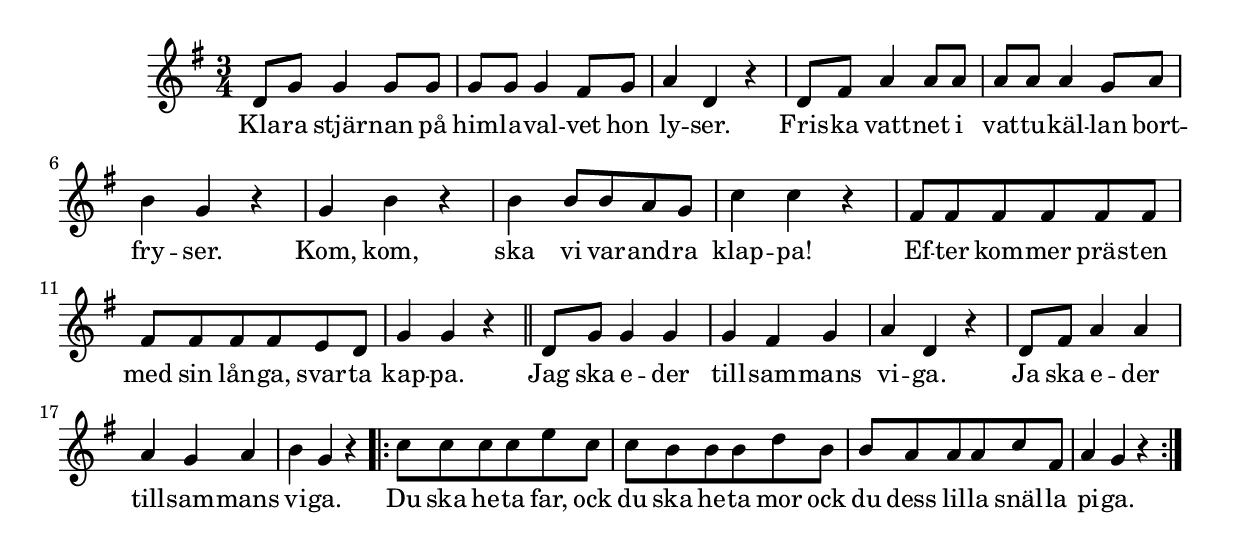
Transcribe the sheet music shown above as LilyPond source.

{
\time 3/4
\key g \major

 d'8 g' g'4 g'8 g'  | 
 g' g' g'4 fis'8 g'  | 
 a'4 d' r  | 
 d'8 fis' a'4 a'8 a'  | 
 a' a' a'4 g'8 a'  | 
 b'4 g' r  | 
 g' b' r  | 
 b' b'8 b' a' g'  | 
 c''4 c'' r  | 
 fis'8 fis' fis' fis' fis' fis'  | 
 fis' fis' fis' fis' e' d'  | 
 g'4 g' r \bar "||" |
 d'8 g' g'4 g'  | 
 g' fis' g'  | 
 a' d' r  | 
 d'8 fis' a'4 a'  | 
 a' g' a'  | 
 b' g' r 
\repeat volta 2 { 
 c''8 c'' c'' c'' e'' c''  | 
 c'' b' b' b' d'' b'  | 
 b' a' a' a' c'' fis'  | 
 a'4 g' r  |
 } %( endrepeat )% 
 }
 \addlyrics {
     Kla -- ra stjär -- nan på him -- la -- val -- vet hon ly -- ser.
     Fris -- ka vatt -- net i vat -- tu -- käl -- lan bort -- fry -- ser. Kom, kom,
     ska vi var -- and -- ra klap -- pa! Ef -- ter kom -- mer präs -- ten
     med sin lån -- ga, svar -- ta kap -- pa. Jag ska e -- der till -- sam -- mans vi -- ga.
     Ja ska e -- der till -- sam -- mans vi -- ga. Du ska he -- ta far, ock
     du ska he -- ta mor ock du dess lil -- la snäl -- la pi -- ga.
}
